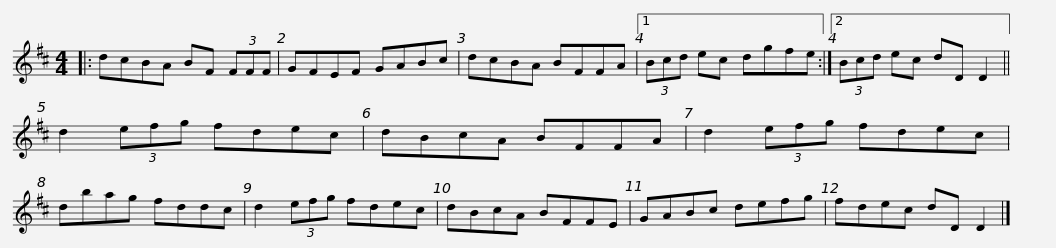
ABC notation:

X:1
L:1/8
M:4/4
I:linebreak $
K:D
V:1 treble
V:1
|: dcBA BF (3FFF | GFEF GABc | dcBA BFFA |1 (3Bcd ec dgfe :|2 (3Bcd ec dD D2 ||$ %5
 d2 (3efg fdec | dBcA BFFA | d2 (3efg fdec | dbag fddc | d2 (3efg fdec |$ %10
 dBcA BFFE | GABc defg | fdec dD D2 |] %13
